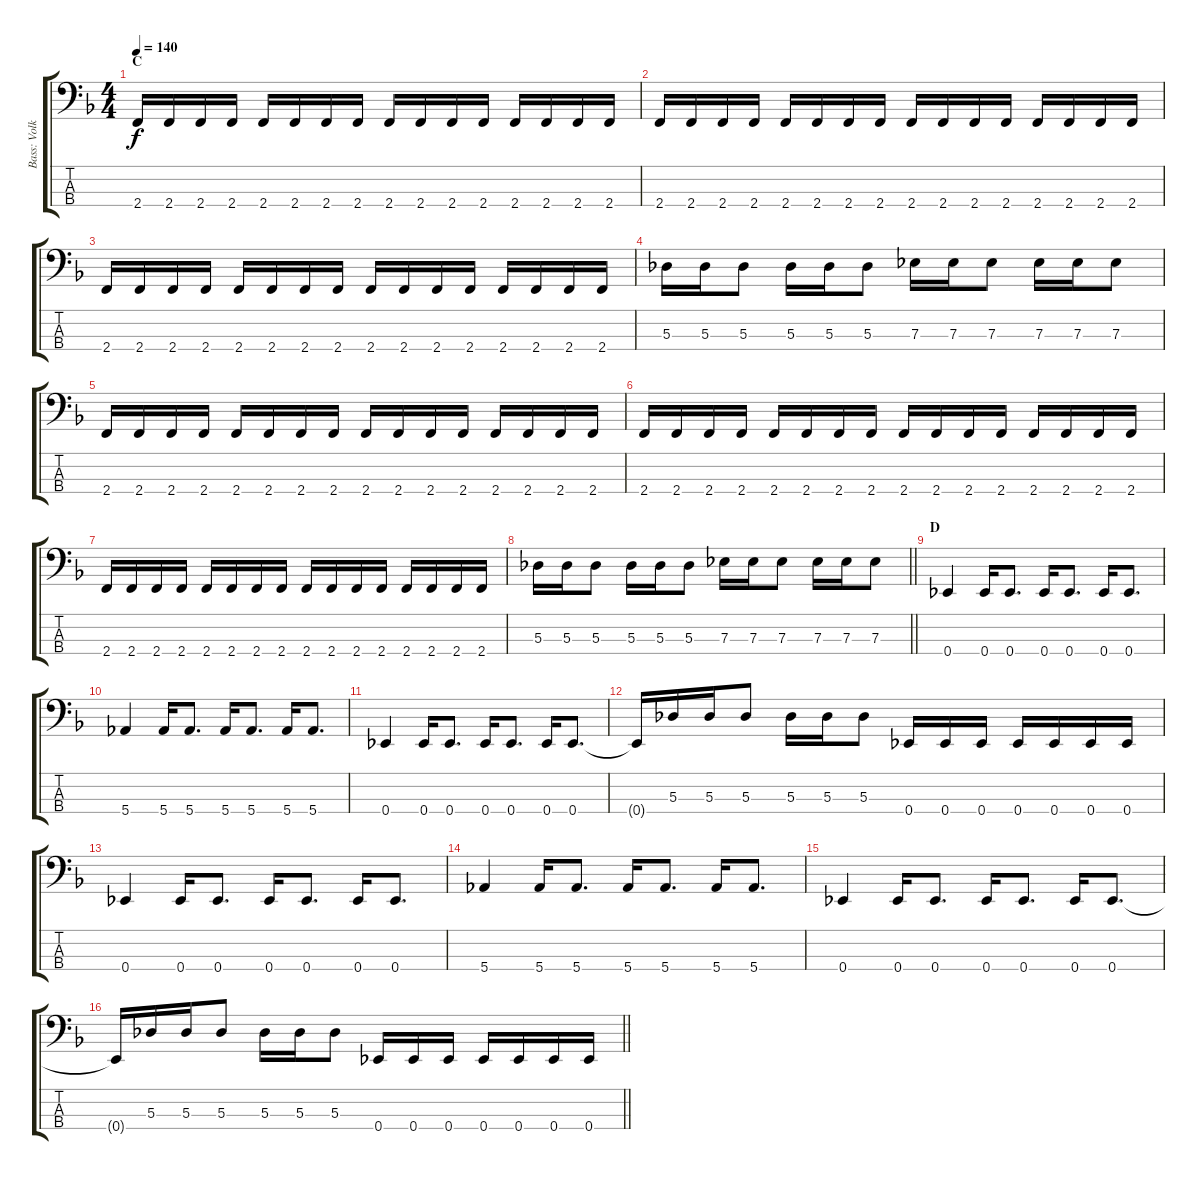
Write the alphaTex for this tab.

\track ("Bass: Volker" "Bass: Volk") {instrument electricbassfinger}
\staff {score tabs}
\tuning (Gb2 Db2 Ab1 Eb1) {hide}
\ts (4 4)
\section ("" "C")
\tempo 140
\clef f4
\ks f
2.4.16{dy f} 2.4.16 2.4.16 2.4.16 2.4.16 2.4.16 2.4.16 2.4.16 2.4.16 2.4.16 2.4.16 2.4.16 2.4.16 2.4.16 2.4.16 2.4.16 |
2.4.16 2.4.16 2.4.16 2.4.16 2.4.16 2.4.16 2.4.16 2.4.16 2.4.16 2.4.16 2.4.16 2.4.16 2.4.16 2.4.16 2.4.16 2.4.16 |
2.4.16 2.4.16 2.4.16 2.4.16 2.4.16 2.4.16 2.4.16 2.4.16 2.4.16 2.4.16 2.4.16 2.4.16 2.4.16 2.4.16 2.4.16 2.4.16 |
5.3.16 5.3.16 5.3.8 5.3.16 5.3.16 5.3.8 7.3.16 7.3.16 7.3.8 7.3.16 7.3.16 7.3.8 |
2.4.16 2.4.16 2.4.16 2.4.16 2.4.16 2.4.16 2.4.16 2.4.16 2.4.16 2.4.16 2.4.16 2.4.16 2.4.16 2.4.16 2.4.16 2.4.16 |
2.4.16 2.4.16 2.4.16 2.4.16 2.4.16 2.4.16 2.4.16 2.4.16 2.4.16 2.4.16 2.4.16 2.4.16 2.4.16 2.4.16 2.4.16 2.4.16 |
2.4.16 2.4.16 2.4.16 2.4.16 2.4.16 2.4.16 2.4.16 2.4.16 2.4.16 2.4.16 2.4.16 2.4.16 2.4.16 2.4.16 2.4.16 2.4.16 |
\barLineRight lightlight
5.3.16 5.3.16 5.3.8 5.3.16 5.3.16 5.3.8 7.3.16 7.3.16 7.3.8 7.3.16 7.3.16 7.3.8 |
\section ("" "D")
0.4.4 0.4.16 0.4.8{d} 0.4.16 0.4.8{d} 0.4.16 0.4.8{d} |
5.4.4 5.4.16 5.4.8{d} 5.4.16 5.4.8{d} 5.4.16 5.4.8{d} |
0.4.4 0.4.16 0.4.8{d} 0.4.16 0.4.8{d} 0.4.16 0.4.8{d} |
0.4{t}.16 5.3.16 5.3.16 5.3.8 5.3.16 5.3.16 5.3.8 0.4.16 0.4.16 0.4.16 0.4.16 0.4.16 0.4.16 0.4.16 |
0.4.4 0.4.16 0.4.8{d} 0.4.16 0.4.8{d} 0.4.16 0.4.8{d} |
5.4.4 5.4.16 5.4.8{d} 5.4.16 5.4.8{d} 5.4.16 5.4.8{d} |
0.4.4 0.4.16 0.4.8{d} 0.4.16 0.4.8{d} 0.4.16 0.4.8{d} |
\barLineRight lightlight
0.4{t}.16 5.3.16 5.3.16 5.3.8 5.3.16 5.3.16 5.3.8 0.4.16 0.4.16 0.4.16 0.4.16 0.4.16 0.4.16 0.4.16
